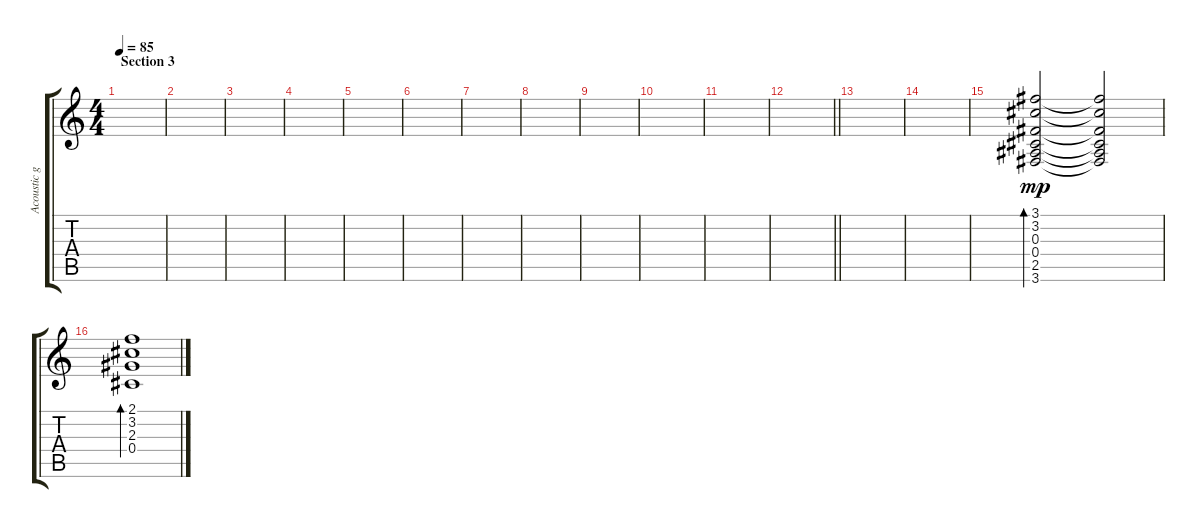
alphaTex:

\track ("Acoustic guitar" "Acoustic g") {instrument acousticguitarsteel}
\staff {score tabs}
\tuning (Eb4 Bb3 Gb3 Db3 Ab2 Eb2) {hide}
\ts (4 4)
\section ("" "Section 3")
\tempo 85
\clef g2
\ks c
|
|
|
|
|
|
|
|
|
|
|
\barLineRight lightlight
|
|
|
(3.1 3.2 0.3 0.4 2.5 3.6).2{bd 120 dy mp} (3.1{t} 3.2{t} 0.3{t} 0.4{t} 2.5{t} 3.6{t}).2 |
(2.1 3.2 2.3 0.4).1{bd 120}
